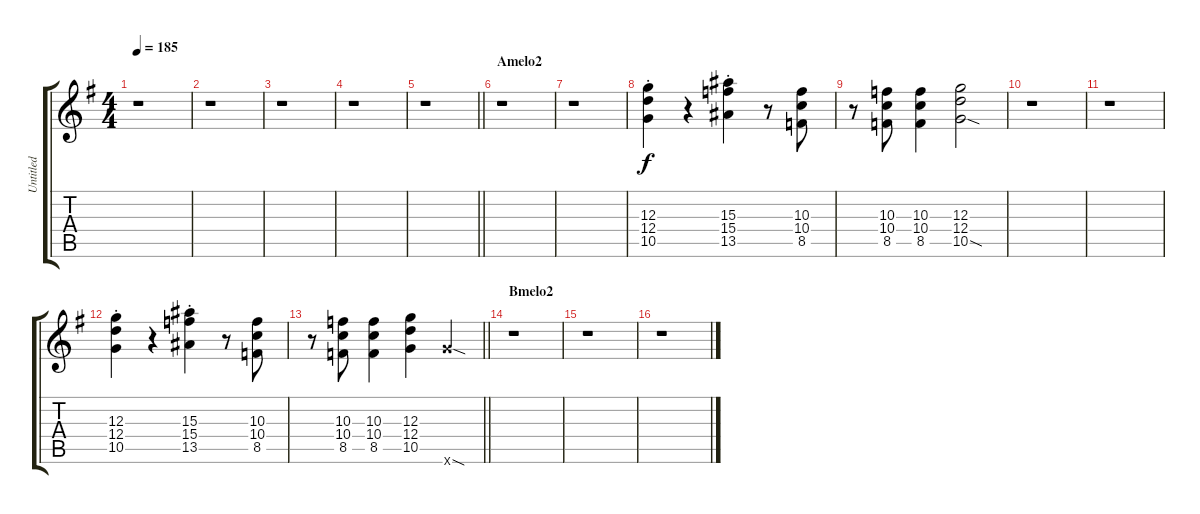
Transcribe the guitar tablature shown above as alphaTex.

\track ("Untitled" "Untitled") {instrument distortionguitar}
\staff {score tabs}
\tuning (E4 B3 G3 D3 A2 E2) {hide}
\ts (4 4)
\tempo 185
\clef g2
\ks g
r.1{dy f} |
r.1 |
r.1 |
r.1 |
\barLineRight lightlight
r.1 |
\section ("" "Amelo2")
r.1 |
r.1 |
(12.3{st} 12.4{st} 10.5{st}).4 r.4 (15.3{st} 15.4{st} 13.5{st}).4 r.8 (10.3 10.4 8.5).8 |
r.8 (10.3 10.4 8.5).8 (10.3 10.4 8.5).4 (12.3 12.4 10.5{sod}).2 |
r.1 |
r.1 |
(12.3{st} 12.4{st} 10.5{st}).4 r.4 (15.3{st} 15.4{st} 13.5{st}).4 r.8 (10.3 10.4 8.5).8 |
\barLineRight lightlight
r.8 (10.3 10.4 8.5).8 (10.3 10.4 8.5).4 (12.3 12.4 10.5).4 15.6{sod x}.4 |
\section ("" "Bmelo2")
r.1 |
r.1 |
r.1
